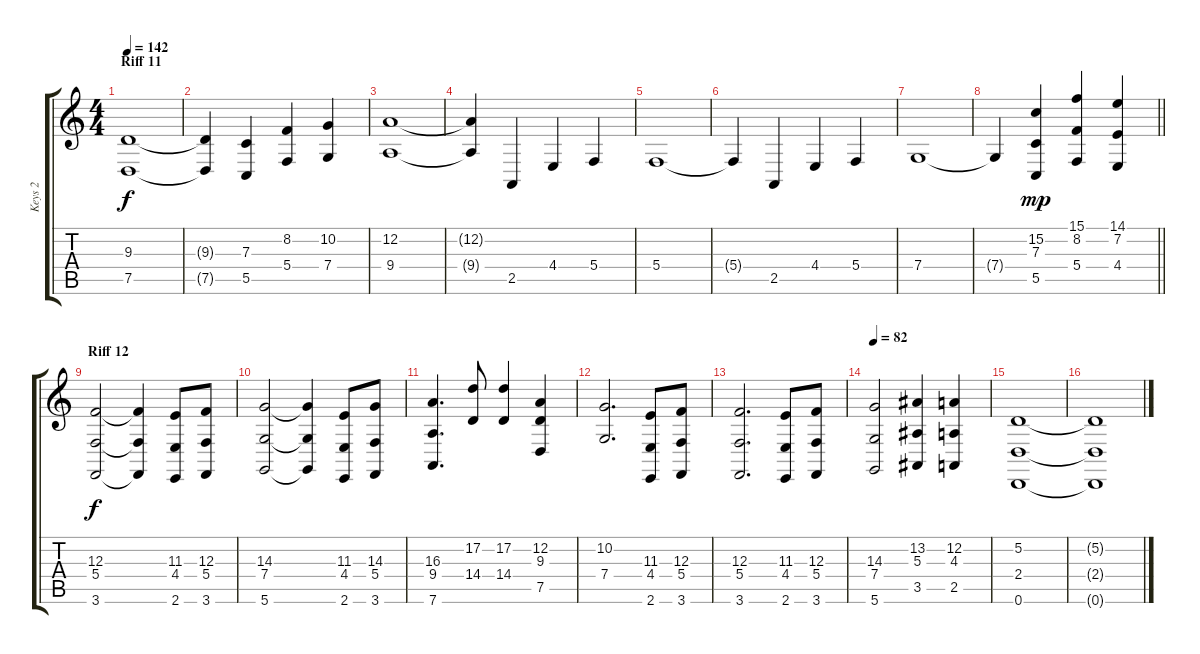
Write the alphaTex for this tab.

\track ("Keys 2" "Keys 2") {instrument frenchhorn}
\staff {score tabs}
\tuning (D4 A3 F3 C3 G2 D2) {hide}
\ts (4 4)
\section ("" "Riff 11")
\tempo 142
\clef g2
\ks c
(9.3 7.5).1{dy f} |
(9.3{t} 7.5{t}).4 (7.3 5.5).4 (8.2 5.4).4 (10.2 7.4).4 |
(12.2 9.4).1 |
(12.2{t} 9.4{t}).4 2.5.4 4.4.4 5.4.4 |
5.4.1 |
5.4{t}.4 2.5.4 4.4.4 5.4.4 |
7.4.1 |
\barLineRight lightlight
7.4{t}.4 (15.2 7.3 5.5).4{dy mp} (15.1 8.2 5.4).4 (14.1 7.2 4.4).4 |
\section ("" "Riff 12")
(12.3 5.4 3.6).2{dy f} (12.3{t} 5.4{t} 3.6{t}).4 (11.3 4.4 2.6).8 (12.3 5.4 3.6).8 |
(14.3 7.4 5.6).2 (14.3{t} 7.4{t} 5.6{t}).4 (11.3 4.4 2.6).8 (14.3 5.4 3.6).8 |
(16.3 9.4 7.6).4{d} (17.2 14.4).8 (17.2 14.4).4 (12.2 9.3 7.5).4 |
(10.2 7.4).2{d} (11.3 4.4 2.6).8 (12.3 5.4 3.6).8 |
(12.3 5.4 3.6).2{d} (11.3 4.4 2.6).8 (12.3 5.4 3.6).8 |
\tempo 82
(14.3 7.4 5.6).2 (13.2 5.3 3.5).4 (12.2 4.3 2.5).4 |
(5.2 2.4 0.6).1 |
(5.2{t} 2.4{t} 0.6{t}).1{volume 3}
